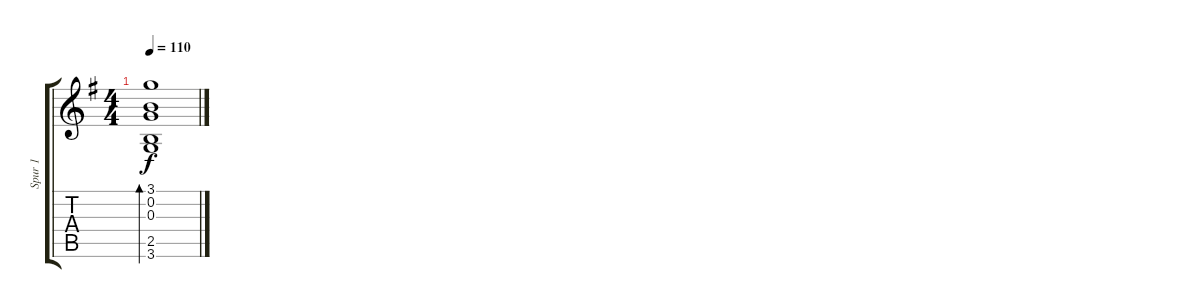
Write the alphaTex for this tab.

\track ("Spur 1" "Spur 1") {instrument acousticguitarsteel}
\staff {score tabs}
\tuning (E4 B3 G3 D3 A2 E2) {hide}
\ts (4 4)
\tempo 110
\clef g2
\ks g
(3.1 0.2 0.3 2.5 3.6).1{bd 240 dy f}
